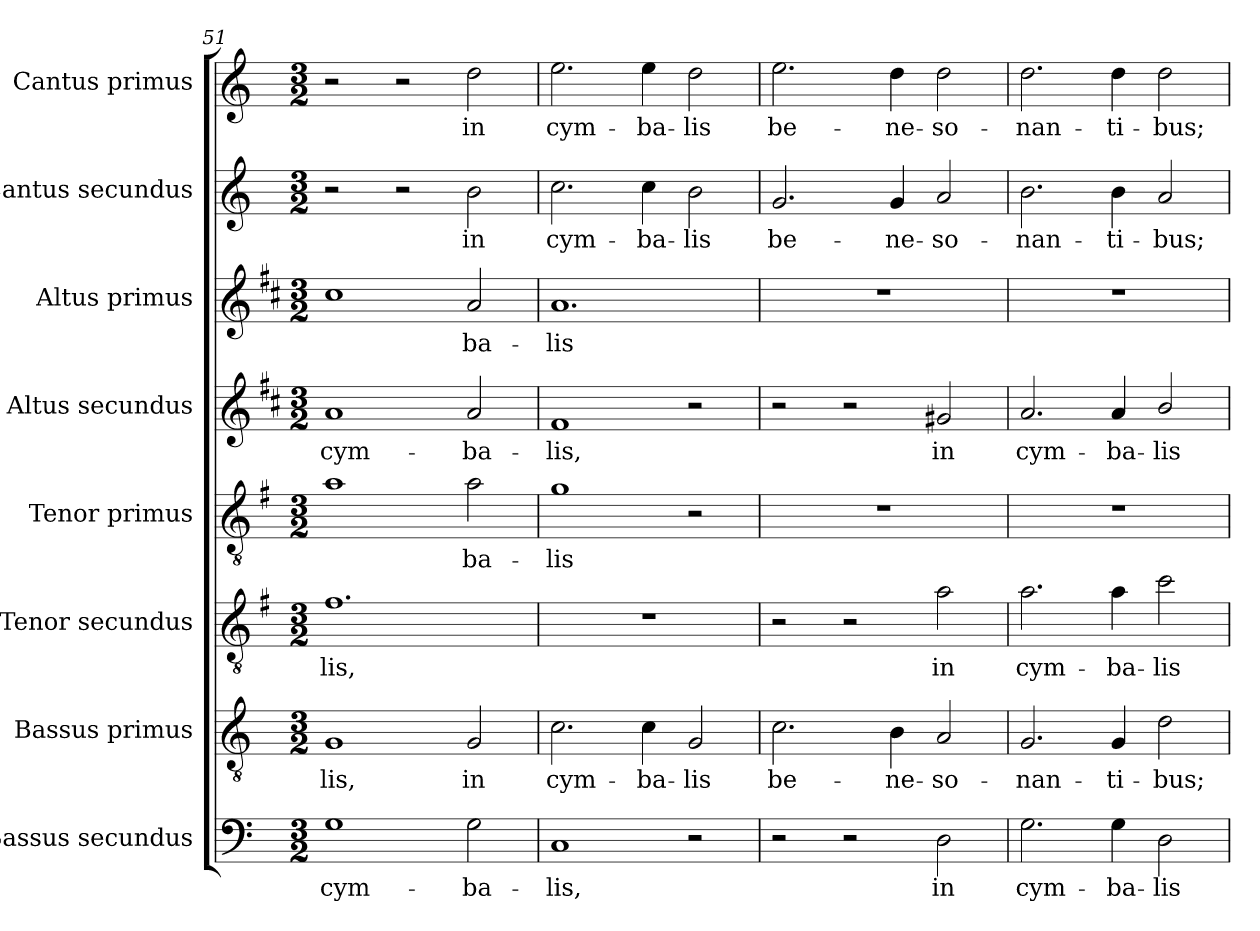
**kern	**text	**kern	**text	**kern	**text	**kern	**text	**kern	**text	**kern	**text	**kern	**text	**kern	**text
*part8	*part8	*part7	*part7	*part6	*part6	*part5	*part5	*part4	*part4	*part3	*part3	*part2	*part2	*part1	*part1
*staff8	*staff8	*staff7	*staff7	*staff6	*staff6	*staff5	*staff5	*staff4	*staff4	*staff3	*staff3	*staff2	*staff2	*staff1	*staff1
*I"Bassus secundus	*	*I"Bassus primus	*	*I"Tenor secundus	*	*I"Tenor primus	*	*I"Altus secundus	*	*I"Altus primus	*	*I"Cantus secundus	*	*I"Cantus primus	*
*	*	*I'B I	*	*	*	*I'T I	*	*	*	*I'A I	*	*	*	*I'C I	*
*clefF4	*	*clefGv2	*	*clefGv2	*	*clefGv2	*	*clefG2	*	*clefG2	*	*clefG2	*	*clefG2	*
*	*	*	*	*ITrd4c7	*	*ITrd4c7	*	*ITrd1c2	*	*ITrd1c2	*	*	*	*	*
*k[]	*	*k[]	*	*k[]	*	*k[]	*	*k[]	*	*k[]	*	*k[]	*	*k[]	*
*C:	*	*C:	*	*C:	*	*C:	*	*C:	*	*C:	*	*C:	*	*C:	*
*M3/2	*	*M3/2	*	*M3/2	*	*M3/2	*	*M3/2	*	*M3/2	*	*M3/2	*	*M3/2	*
=51	=51	=51	=51	=51	=51	=51	=51	=51	=51	=51	=51	=51	=51	=51	=51
!	!LO:LY:b	!	!LO:LY:b	!	!LO:LY:b	!	!	!	!LO:LY:b	!	!	!	!	!	!
1G	cym-	1G	-lis,	1.B	-lis,	1d	.	1g	cym-	1b	.	2r	.	2r	.
.	.	.	.	.	.	.	.	.	.	.	.	2r	.	2r	.
!	!LO:LY:b	!	!LO:LY:b	!	!	!	!LO:LY:b	!	!LO:LY:b	!	!LO:LY:b	!	!LO:LY:b	!	!LO:LY:b
2G\	-ba-	2G/	in	.	.	2d\	-ba-	2g/	-ba-	2g/	-ba-	2b\	in	2dd\	in
=52	=52	=52	=52	=52	=52	=52	=52	=52	=52	=52	=52	=52	=52	=52	=52
!	!LO:LY:b	!	!LO:LY:b	!	!	!	!LO:LY:b	!	!LO:LY:b	!	!LO:LY:b	!	!LO:LY:b	!	!LO:LY:b
1C	-lis,	2.c\	cym-	1.r	.	1c	-lis	1e	-lis,	1.g	-lis	2.cc\	cym-	2.ee\	cym-
!	!	!	!LO:LY:b	!	!	!	!	!	!	!	!	!	!LO:LY:b	!	!LO:LY:b
.	.	4c\	-ba-	.	.	.	.	.	.	.	.	4cc\	-ba-	4ee\	-ba-
!	!	!	!LO:LY:b	!	!	!	!	!	!	!	!	!	!LO:LY:b	!	!LO:LY:b
2r	.	2G/	-lis	.	.	2r	.	2r	.	.	.	2b\	-lis	2dd\	-lis
=53	=53	=53	=53	=53	=53	=53	=53	=53	=53	=53	=53	=53	=53	=53	=53
!	!	!	!LO:LY:b	!	!	!	!	!	!	!	!	!	!LO:LY:b	!	!LO:LY:b
2r	.	2.c\	be-	2r	.	1.r	.	2r	.	1.r	.	2.g/	be-	2.ee\	be-
2r	.	.	.	2r	.	.	.	2r	.	.	.	.	.	.	.
!	!	!	!LO:LY:b	!	!	!	!	!	!	!	!	!	!LO:LY:b	!	!LO:LY:b
.	.	4B\	-ne-	.	.	.	.	.	.	.	.	4g/	-ne-	4dd\	-ne-
!	!LO:LY:b	!	!LO:LY:b	!	!LO:LY:b	!	!	!	!LO:LY:b	!	!	!	!LO:LY:b	!	!LO:LY:b
2D\	in	2A/	-so-	2d\	in	.	.	2f#X/	in	.	.	2a/	-so-	2dd\	-so-
!!LO:PB:g=z
=54	=54	=54	=54	=54	=54	=54	=54	=54	=54	=54	=54	=54	=54	=54	=54
!	!LO:LY:b	!	!LO:LY:b	!	!LO:LY:b	!	!	!	!LO:LY:b	!	!	!	!LO:LY:b	!	!LO:LY:b
2.G\	cym-	2.G/	-nan-	2.d\	cym-	1.r	.	2.g/	cym-	1.r	.	2.b\	-nan-	2.dd\	-nan-
!	!LO:LY:b	!	!LO:LY:b	!	!LO:LY:b	!	!	!	!LO:LY:b	!	!	!	!LO:LY:b	!	!LO:LY:b
4G\	-ba-	4G/	-ti-	4d\	-ba-	.	.	4g/	-ba-	.	.	4b\	-ti-	4dd\	-ti-
!	!LO:LY:b	!	!LO:LY:b	!	!LO:LY:b	!	!	!	!LO:LY:b	!	!	!	!LO:LY:b	!	!LO:LY:b
2D\	-lis	2d\	-bus;	2f\	-lis	.	.	2a/	-lis	.	.	2a/	-bus;	2dd\	-bus;
=	=	=	=	=	=	=	=	=	=	=	=	=	=	=	=
*-	*-	*-	*-	*-	*-	*-	*-	*-	*-	*-	*-	*-	*-	*-	*-
